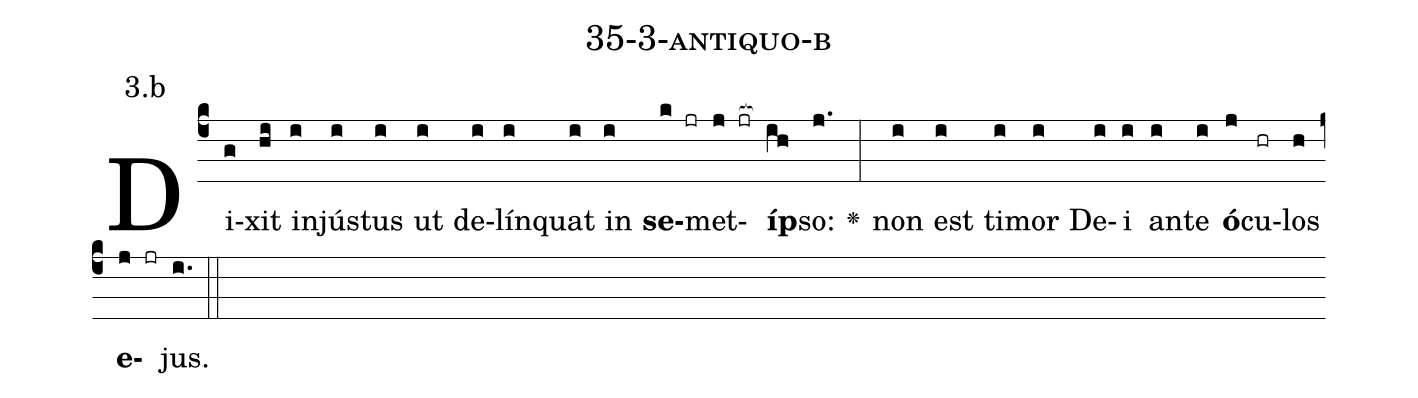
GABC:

name: 35-3-antiquo-b;
annotation: 3.b;
%%
(c4)Di(g)xit(hi) in(i)jús(i)tus(i) ut(i) de(i)lín(i)quat(i) in(i) <b>se</b>(k jr)met(j jr[ocb:1{])<b>íp</b>(ih[ocb:0}])so:(j.) <v>\greheightstar</v>(:) non(i) est(i) ti(i)mor(i) De(i)i(i) an(i)te(i) <b>ó</b>(j)cu(hr)los(h) <b>e</b>(j jr)jus.(i.) (::)


%E(i) u(i) o(j) u(h) a(j) e.(i.) (::)
